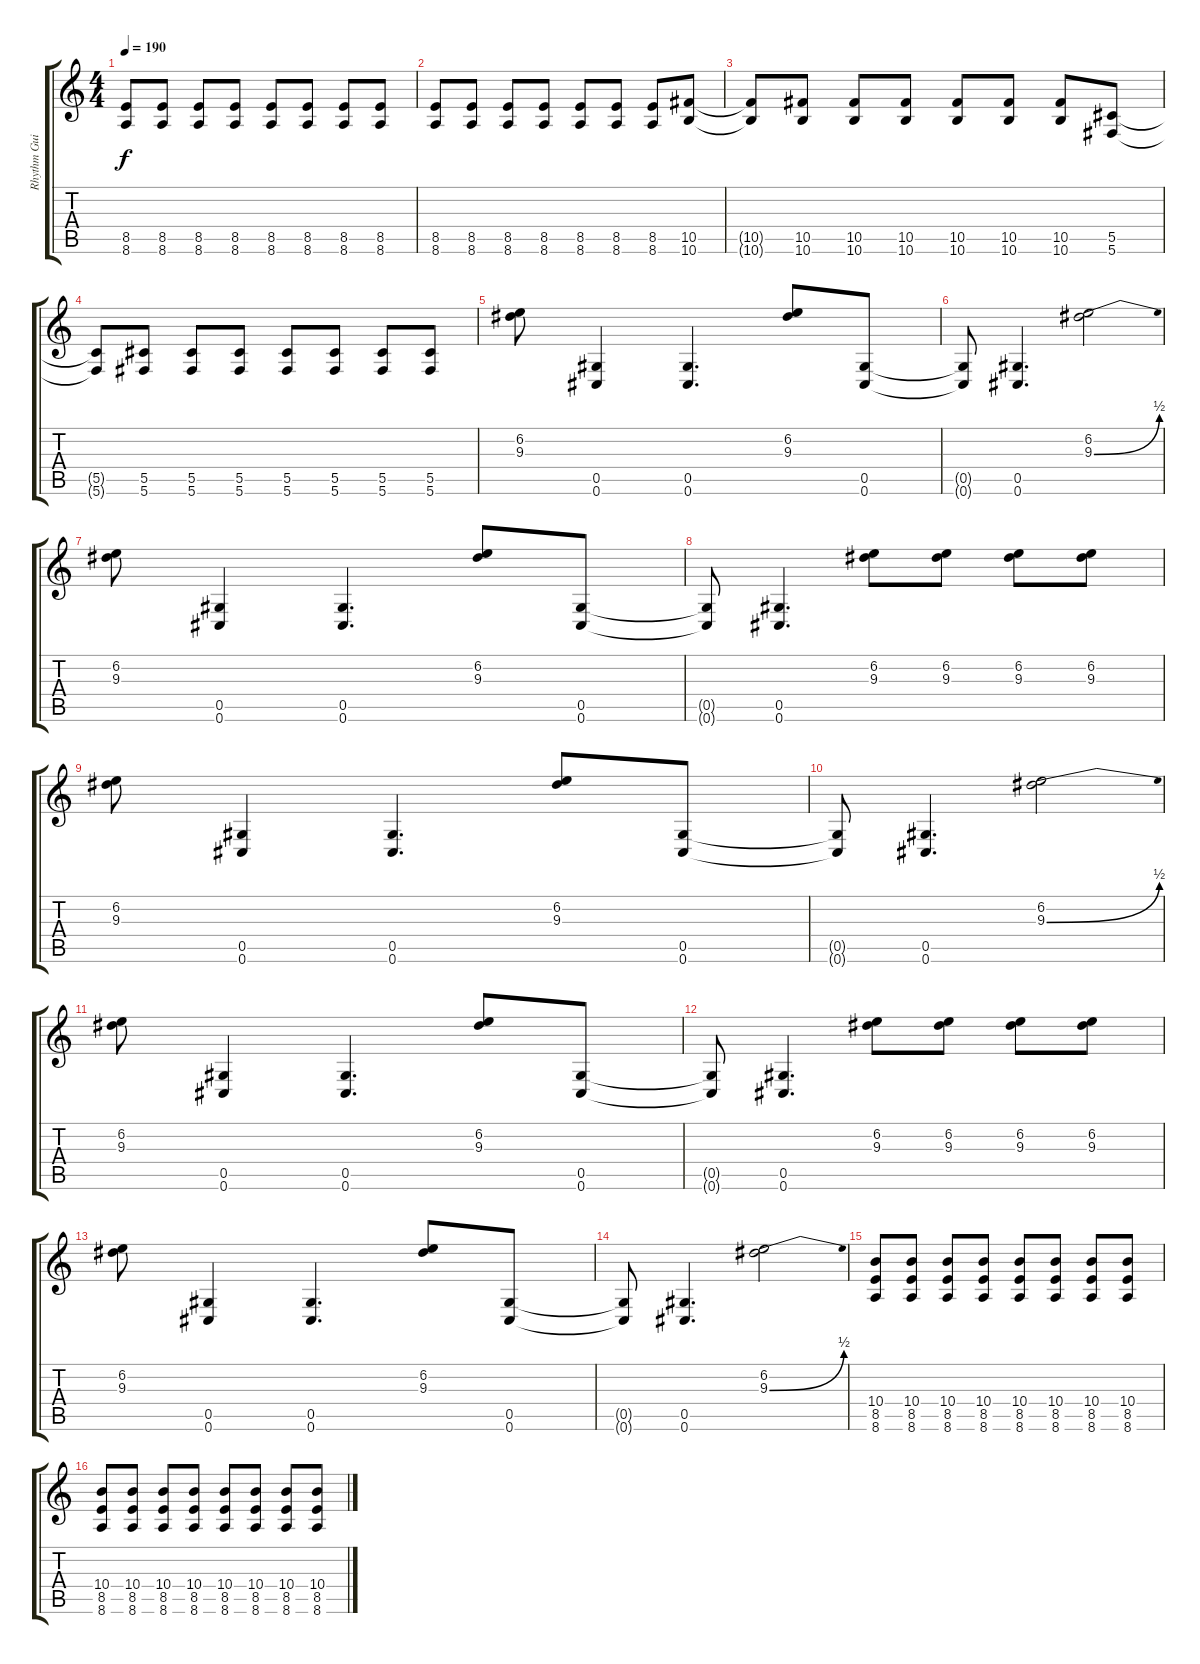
\track ("Rhythm Guitar - Johnny Franck" "Rhythm Gui") {instrument distortionguitar}
\staff {score tabs}
\tuning (Eb4 Bb3 Gb3 Db3 Ab2 Db2) {hide}
\ts (4 4)
\tempo 190
\clef g2
\ks c
(8.5{t} 8.6{t}).8{dy f} (8.5 8.6).8 (8.5 8.6).8 (8.5 8.6).8 (8.5 8.6).8 (8.5 8.6).8 (8.5 8.6).8 (8.5 8.6).8 |
(8.5 8.6).8 (8.5 8.6).8 (8.5 8.6).8 (8.5 8.6).8 (8.5 8.6).8 (8.5 8.6).8 (8.5 8.6).8 (10.5 10.6).8 |
(10.5{t} 10.6{t}).8 (10.5 10.6).8 (10.5 10.6).8 (10.5 10.6).8 (10.5 10.6).8 (10.5 10.6).8 (10.5 10.6).8 (5.5 5.6).8 |
(5.5{t} 5.6{t}).8 (5.5 5.6).8 (5.5 5.6).8 (5.5 5.6).8 (5.5 5.6).8 (5.5 5.6).8 (5.5 5.6).8 (5.5 5.6).8 |
(6.2 9.3).8 (0.5 0.6).4 (0.5 0.6).4{d} (6.2 9.3).8 (0.5 0.6).8 |
(0.5{t} 0.6{t}).8 (0.5 0.6).4{d} (6.2 9.3{be (bend 0 0 60 2)}).2 |
(6.2 9.3).8 (0.5 0.6).4 (0.5 0.6).4{d} (6.2 9.3).8 (0.5 0.6).8 |
(0.5{t} 0.6{t}).8 (0.5 0.6).4{d} (6.2 9.3).8 (6.2 9.3).8 (6.2 9.3).8 (6.2 9.3).8 |
(6.2 9.3).8 (0.5 0.6).4 (0.5 0.6).4{d} (6.2 9.3).8 (0.5 0.6).8 |
(0.5{t} 0.6{t}).8 (0.5 0.6).4{d} (6.2 9.3{be (bend 0 0 60 2)}).2 |
(6.2 9.3).8 (0.5 0.6).4 (0.5 0.6).4{d} (6.2 9.3).8 (0.5 0.6).8 |
(0.5{t} 0.6{t}).8 (0.5 0.6).4{d} (6.2 9.3).8 (6.2 9.3).8 (6.2 9.3).8 (6.2 9.3).8 |
(6.2 9.3).8 (0.5 0.6).4 (0.5 0.6).4{d} (6.2 9.3).8 (0.5 0.6).8 |
(0.5{t} 0.6{t}).8 (0.5 0.6).4{d} (6.2 9.3{be (bend 0 0 60 2)}).2 |
(10.4 8.5 8.6).8 (10.4 8.5 8.6).8 (10.4 8.5 8.6).8 (10.4 8.5 8.6).8 (10.4 8.5 8.6).8 (10.4 8.5 8.6).8 (10.4 8.5 8.6).8 (10.4 8.5 8.6).8 |
(10.4 8.5 8.6).8 (10.4 8.5 8.6).8 (10.4 8.5 8.6).8 (10.4 8.5 8.6).8 (10.4 8.5 8.6).8 (10.4 8.5 8.6).8 (10.4 8.5 8.6).8 (10.4 8.5 8.6).8
